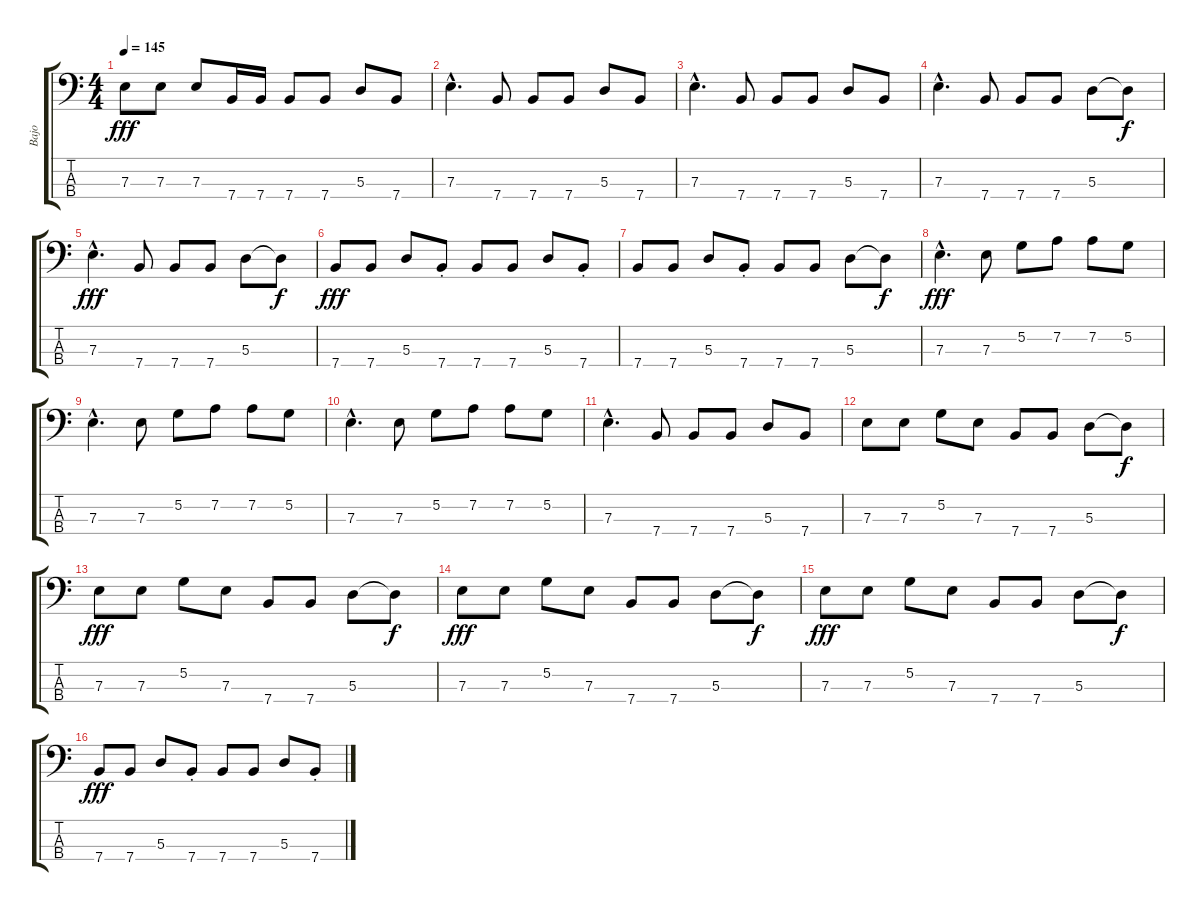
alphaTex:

\track ("Bajo" "Bajo") {instrument electricbasspick}
\staff {score tabs}
\tuning (G2 D2 A1 E1) {hide}
\ts (4 4)
\tempo 145
\clef f4
\ks c
7.3.8{dy fff} 7.3.8 7.3.8 7.4.16 7.4.16 7.4.8 7.4.8 5.3.8 7.4.8 |
7.3{hac}.4{d} 7.4.8 7.4.8 7.4.8 5.3.8 7.4.8 |
7.3{hac}.4{d} 7.4.8 7.4.8 7.4.8 5.3.8 7.4.8 |
7.3{hac}.4{d} 7.4.8 7.4.8 7.4.8 5.3.8 5.3{t}.8{dy f} |
7.3{hac}.4{d dy fff} 7.4.8 7.4.8 7.4.8 5.3.8 5.3{t}.8{dy f} |
7.4.8{dy fff} 7.4.8 5.3.8 7.4{st}.8 7.4.8 7.4.8 5.3.8 7.4{st}.8 |
7.4.8 7.4.8 5.3.8 7.4{st}.8 7.4.8 7.4.8 5.3.8 5.3{t}.8{dy f} |
7.3{hac}.4{d dy fff} 7.3.8 5.2.8 7.2.8 7.2.8 5.2.8 |
7.3{hac}.4{d} 7.3.8 5.2.8 7.2.8 7.2.8 5.2.8 |
7.3{hac}.4{d} 7.3.8 5.2.8 7.2.8 7.2.8 5.2.8 |
7.3{hac}.4{d} 7.4.8 7.4.8 7.4.8 5.3.8 7.4.8 |
7.3.8 7.3.8 5.2.8 7.3.8 7.4.8 7.4.8 5.3.8 5.3{t}.8{dy f} |
7.3.8{dy fff} 7.3.8 5.2.8 7.3.8 7.4.8 7.4.8 5.3.8 5.3{t}.8{dy f} |
7.3.8{dy fff} 7.3.8 5.2.8 7.3.8 7.4.8 7.4.8 5.3.8 5.3{t}.8{dy f} |
7.3.8{dy fff} 7.3.8 5.2.8 7.3.8 7.4.8 7.4.8 5.3.8 5.3{t}.8{dy f} |
7.4.8{dy fff} 7.4.8 5.3.8 7.4{st}.8 7.4.8 7.4.8 5.3.8 7.4{st}.8
